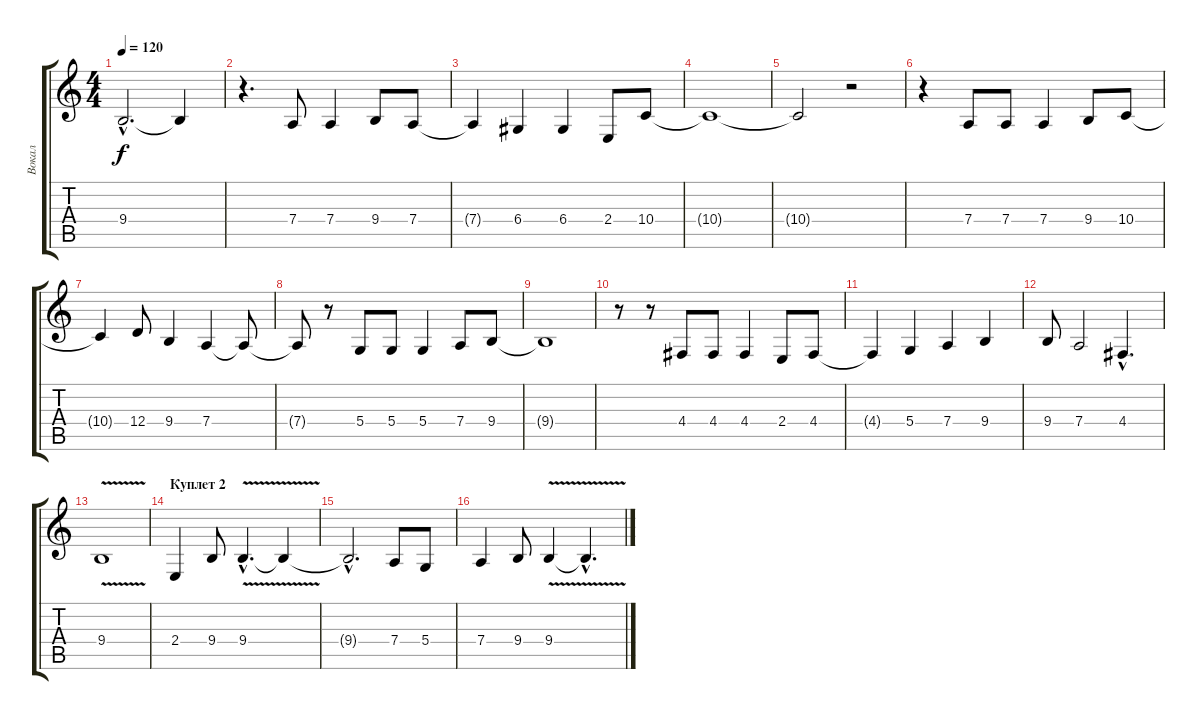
\track ("Вокал" "Вокал") {instrument baritonesax}
\staff {score tabs}
\tuning (E4 B3 G3 D3 A2 E2) {hide}
\ts (4 4)
\tempo 120
\clef g2
\ks c
9.4{hac t}.2{d dy f} 9.4{t}.4 |
r.4{d} 7.4.8 7.4.4 9.4.8 7.4.8 |
7.4{t}.4 6.4.4 6.4.4 2.4.8 10.4.8 |
10.4{t}.1 |
10.4{t}.2 r.2 |
r.4 7.4.8 7.4.8 7.4.4 9.4.8 10.4.8 |
10.4{t}.4 12.4.8 9.4.4 7.4.4 7.4{t}.8 |
7.4{t}.8 r.8 5.4.8 5.4.8 5.4.4 7.4.8 9.4.8 |
9.4{t}.1 |
r.8 r.8 4.4.8 4.4.8 4.4.4 2.4.8 4.4.8 |
4.4{t}.4 5.4.4 7.4.4 9.4.4 |
9.4.8 7.4.2 4.4{hac}.4{d} |
9.4{v}.1 |
\section ("" "Куплет 2")
2.4.4 9.4.8 9.4{v hac}.4{d} 9.4{t}.4 |
9.4{hac t}.2{d} 7.4.8 5.4.8 |
7.4.4 9.4.8 9.4{v}.4 9.4{hac t}.4{d}
